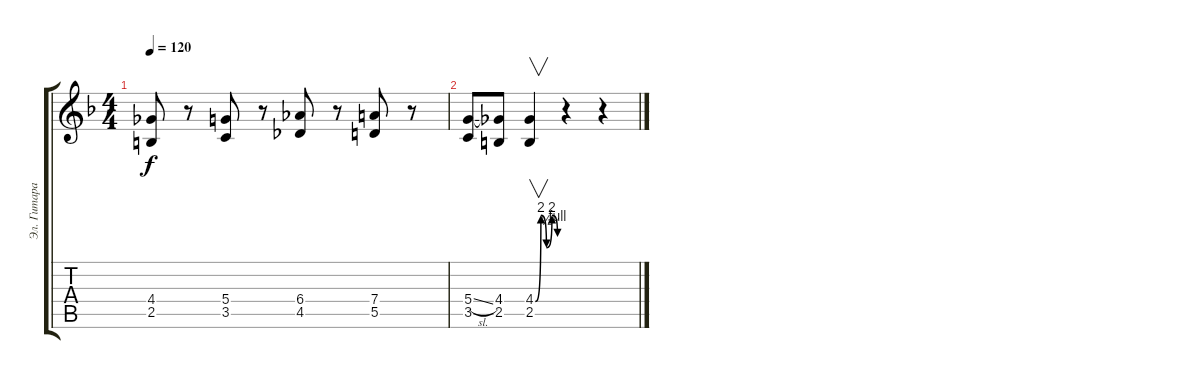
\track ("Эл. Гитара" "Эл. Гитара") {instrument distortionguitar}
\staff {score tabs}
\tuning (E4 B3 G3 D3 A2 E2) {hide}
\ts (4 4)
\tempo 120
\clef g2
\ks dminor
(4.4 2.5).8{dy f} r.8 (5.4 3.5).8 r.8 (6.4 4.5).8 r.8 (7.4 5.5).8 r.8 |
(5.4{sl} 3.5).8 (4.4 2.5).8 (4.4{be (custom 0 0 15 8 30 2 45 8 60 4)} 2.5).4{v} r.4 r.4
